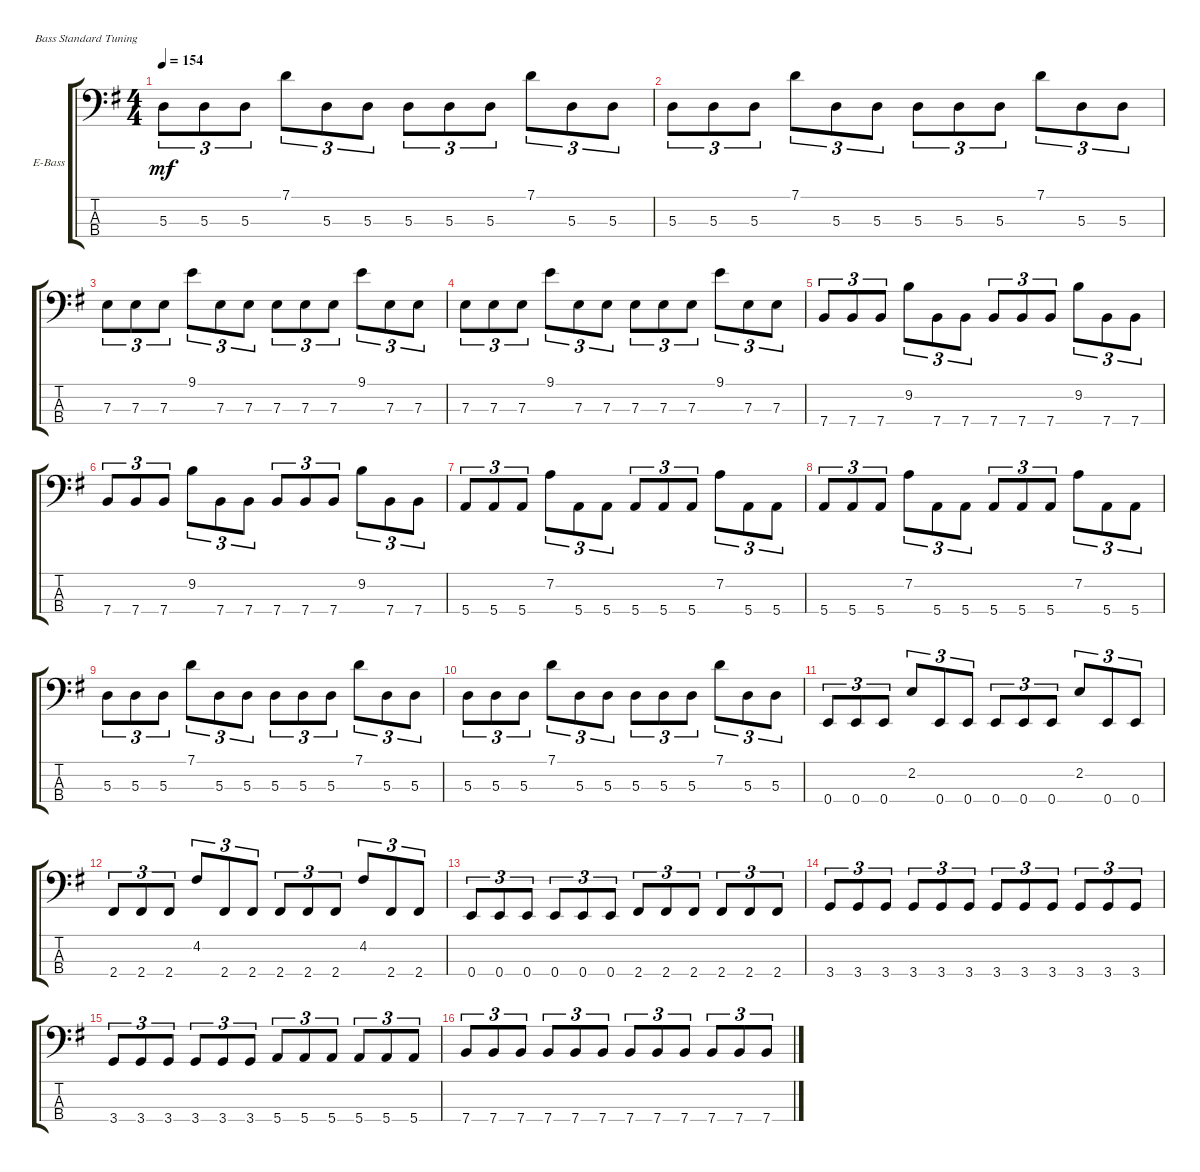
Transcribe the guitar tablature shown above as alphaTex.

\defaultSystemsLayout 4
\bracketExtendMode groupsimilarinstruments
\firstSystemTrackNameOrientation horizontal
\otherSystemsTrackNameOrientation horizontal
\track ("Electric Bass" "E-Bass") {instrument electricbassfinger}
\staff {score tabs}
\tuning (G2 D2 A1 E1)
\ts (4 4)
\tempo 154
\clef f4
\ks g
5.3.8{tu (3 2) dy mf} 5.3.8{tu (3 2)} 5.3.8{tu (3 2)} 7.1.8{tu (3 2)} 5.3.8{tu (3 2)} 5.3.8{tu (3 2)} 5.3.8{tu (3 2)} 5.3.8{tu (3 2)} 5.3.8{tu (3 2)} 7.1.8{tu (3 2)} 5.3.8{tu (3 2)} 5.3.8{tu (3 2)} |
5.3.8{tu (3 2)} 5.3.8{tu (3 2)} 5.3.8{tu (3 2)} 7.1.8{tu (3 2)} 5.3.8{tu (3 2)} 5.3.8{tu (3 2)} 5.3.8{tu (3 2)} 5.3.8{tu (3 2)} 5.3.8{tu (3 2)} 7.1.8{tu (3 2)} 5.3.8{tu (3 2)} 5.3.8{tu (3 2)} |
7.3.8{tu (3 2)} 7.3.8{tu (3 2)} 7.3.8{tu (3 2)} 9.1.8{tu (3 2)} 7.3.8{tu (3 2)} 7.3.8{tu (3 2)} 7.3.8{tu (3 2)} 7.3.8{tu (3 2)} 7.3.8{tu (3 2)} 9.1.8{tu (3 2)} 7.3.8{tu (3 2)} 7.3.8{tu (3 2)} |
7.3.8{tu (3 2)} 7.3.8{tu (3 2)} 7.3.8{tu (3 2)} 9.1.8{tu (3 2)} 7.3.8{tu (3 2)} 7.3.8{tu (3 2)} 7.3.8{tu (3 2)} 7.3.8{tu (3 2)} 7.3.8{tu (3 2)} 9.1.8{tu (3 2)} 7.3.8{tu (3 2)} 7.3.8{tu (3 2)} |
7.4.8{tu (3 2)} 7.4.8{tu (3 2)} 7.4.8{tu (3 2)} 9.2.8{tu (3 2)} 7.4.8{tu (3 2)} 7.4.8{tu (3 2)} 7.4.8{tu (3 2)} 7.4.8{tu (3 2)} 7.4.8{tu (3 2)} 9.2.8{tu (3 2)} 7.4.8{tu (3 2)} 7.4.8{tu (3 2)} |
7.4.8{tu (3 2)} 7.4.8{tu (3 2)} 7.4.8{tu (3 2)} 9.2.8{tu (3 2)} 7.4.8{tu (3 2)} 7.4.8{tu (3 2)} 7.4.8{tu (3 2)} 7.4.8{tu (3 2)} 7.4.8{tu (3 2)} 9.2.8{tu (3 2)} 7.4.8{tu (3 2)} 7.4.8{tu (3 2)} |
5.4.8{tu (3 2)} 5.4.8{tu (3 2)} 5.4.8{tu (3 2)} 7.2.8{tu (3 2)} 5.4.8{tu (3 2)} 5.4.8{tu (3 2)} 5.4.8{tu (3 2)} 5.4.8{tu (3 2)} 5.4.8{tu (3 2)} 7.2.8{tu (3 2)} 5.4.8{tu (3 2)} 5.4.8{tu (3 2)} |
5.4.8{tu (3 2)} 5.4.8{tu (3 2)} 5.4.8{tu (3 2)} 7.2.8{tu (3 2)} 5.4.8{tu (3 2)} 5.4.8{tu (3 2)} 5.4.8{tu (3 2)} 5.4.8{tu (3 2)} 5.4.8{tu (3 2)} 7.2.8{tu (3 2)} 5.4.8{tu (3 2)} 5.4.8{tu (3 2)} |
5.3.8{tu (3 2)} 5.3.8{tu (3 2)} 5.3.8{tu (3 2)} 7.1.8{tu (3 2)} 5.3.8{tu (3 2)} 5.3.8{tu (3 2)} 5.3.8{tu (3 2)} 5.3.8{tu (3 2)} 5.3.8{tu (3 2)} 7.1.8{tu (3 2)} 5.3.8{tu (3 2)} 5.3.8{tu (3 2)} |
5.3.8{tu (3 2)} 5.3.8{tu (3 2)} 5.3.8{tu (3 2)} 7.1.8{tu (3 2)} 5.3.8{tu (3 2)} 5.3.8{tu (3 2)} 5.3.8{tu (3 2)} 5.3.8{tu (3 2)} 5.3.8{tu (3 2)} 7.1.8{tu (3 2)} 5.3.8{tu (3 2)} 5.3.8{tu (3 2)} |
0.4.8{tu (3 2)} 0.4.8{tu (3 2)} 0.4.8{tu (3 2)} 2.2.8{tu (3 2)} 0.4.8{tu (3 2)} 0.4.8{tu (3 2)} 0.4.8{tu (3 2)} 0.4.8{tu (3 2)} 0.4.8{tu (3 2)} 2.2.8{tu (3 2)} 0.4.8{tu (3 2)} 0.4.8{tu (3 2)} |
2.4.8{tu (3 2)} 2.4.8{tu (3 2)} 2.4.8{tu (3 2)} 4.2.8{tu (3 2)} 2.4.8{tu (3 2)} 2.4.8{tu (3 2)} 2.4.8{tu (3 2)} 2.4.8{tu (3 2)} 2.4.8{tu (3 2)} 4.2.8{tu (3 2)} 2.4.8{tu (3 2)} 2.4.8{tu (3 2)} |
0.4.8{tu (3 2)} 0.4.8{tu (3 2)} 0.4.8{tu (3 2)} 0.4.8{tu (3 2)} 0.4.8{tu (3 2)} 0.4.8{tu (3 2)} 2.4.8{tu (3 2)} 2.4.8{tu (3 2)} 2.4.8{tu (3 2)} 2.4.8{tu (3 2)} 2.4.8{tu (3 2)} 2.4.8{tu (3 2)} |
3.4.8{tu (3 2)} 3.4.8{tu (3 2)} 3.4.8{tu (3 2)} 3.4.8{tu (3 2)} 3.4.8{tu (3 2)} 3.4.8{tu (3 2)} 3.4.8{tu (3 2)} 3.4.8{tu (3 2)} 3.4.8{tu (3 2)} 3.4.8{tu (3 2)} 3.4.8{tu (3 2)} 3.4.8{tu (3 2)} |
3.4.8{tu (3 2)} 3.4.8{tu (3 2)} 3.4.8{tu (3 2)} 3.4.8{tu (3 2)} 3.4.8{tu (3 2)} 3.4.8{tu (3 2)} 5.4.8{tu (3 2)} 5.4.8{tu (3 2)} 5.4.8{tu (3 2)} 5.4.8{tu (3 2)} 5.4.8{tu (3 2)} 5.4.8{tu (3 2)} |
7.4.8{tu (3 2)} 7.4.8{tu (3 2)} 7.4.8{tu (3 2)} 7.4.8{tu (3 2)} 7.4.8{tu (3 2)} 7.4.8{tu (3 2)} 7.4.8{tu (3 2)} 7.4.8{tu (3 2)} 7.4.8{tu (3 2)} 7.4.8{tu (3 2)} 7.4.8{tu (3 2)} 7.4.8{tu (3 2)}
